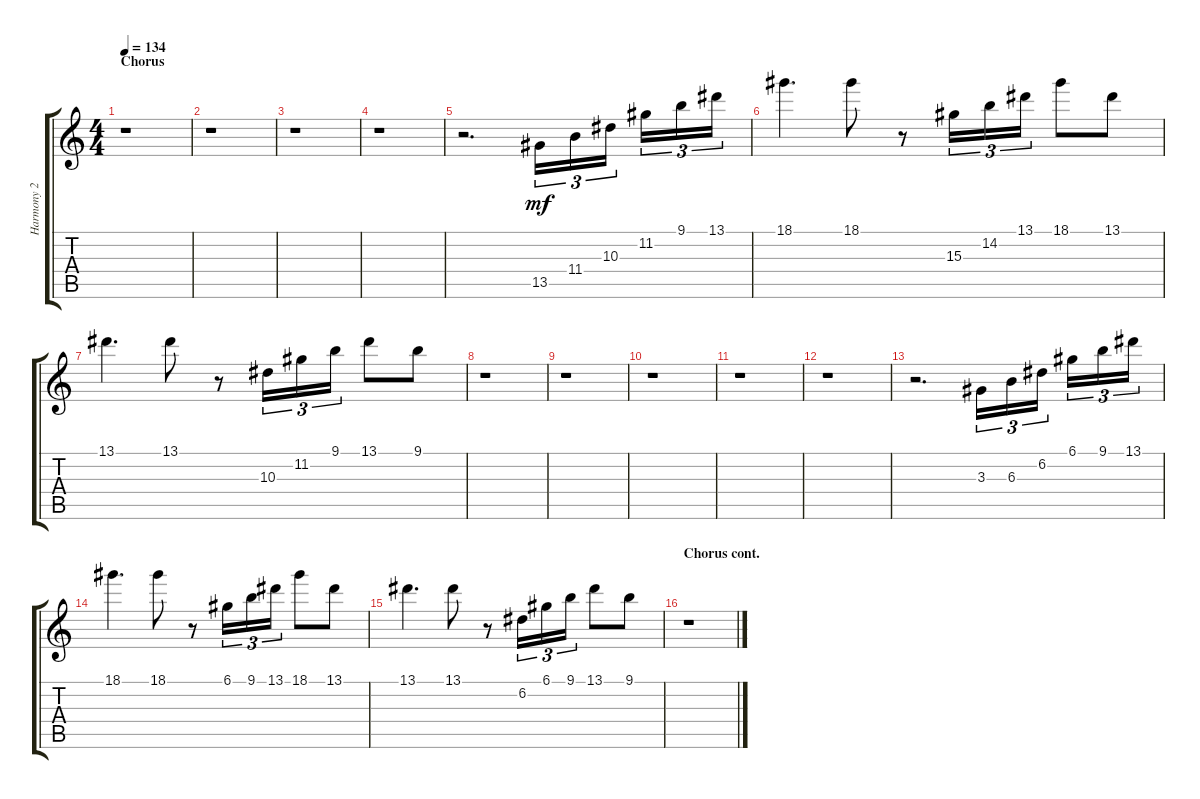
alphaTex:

\track ("Harmony 2" "Harmony 2") {instrument overdrivenguitar}
\staff {score tabs}
\tuning (D4 A3 F3 C3 G2 C2) {hide}
\ts (4 4)
\section ("" "Chorus")
\tempo 134
\clef g2
\ks aminor
r.1{dy mf} |
r.1 |
r.1 |
r.1 |
r.2{d} 13.5.16{tu (3 2)} 11.4.16{tu (3 2)} 10.3.16{tu (3 2)} 11.2.16{tu (3 2)} 9.1.16{tu (3 2)} 13.1.16{tu (3 2)} |
18.1.4{d} 18.1.8 r.8 15.3.16{tu (3 2)} 14.2.16{tu (3 2)} 13.1.16{tu (3 2)} 18.1.8 13.1.8 |
13.1.4{d} 13.1.8 r.8 10.3.16{tu (3 2)} 11.2.16{tu (3 2)} 9.1.16{tu (3 2)} 13.1.8 9.1.8 |
r.1 |
r.1 |
r.1 |
r.1 |
r.1 |
r.2{d} 3.3.16{tu (3 2)} 6.3.16{tu (3 2)} 6.2.16{tu (3 2)} 6.1.16{tu (3 2)} 9.1.16{tu (3 2)} 13.1.16{tu (3 2)} |
18.1.4{d} 18.1.8 r.8 6.1.16{tu (3 2)} 9.1.16{tu (3 2)} 13.1.16{tu (3 2)} 18.1.8 13.1.8 |
13.1.4{d} 13.1.8 r.8 6.2.16{tu (3 2)} 6.1.16{tu (3 2)} 9.1.16{tu (3 2)} 13.1.8 9.1.8 |
\section ("" "Chorus cont.")
r.1
